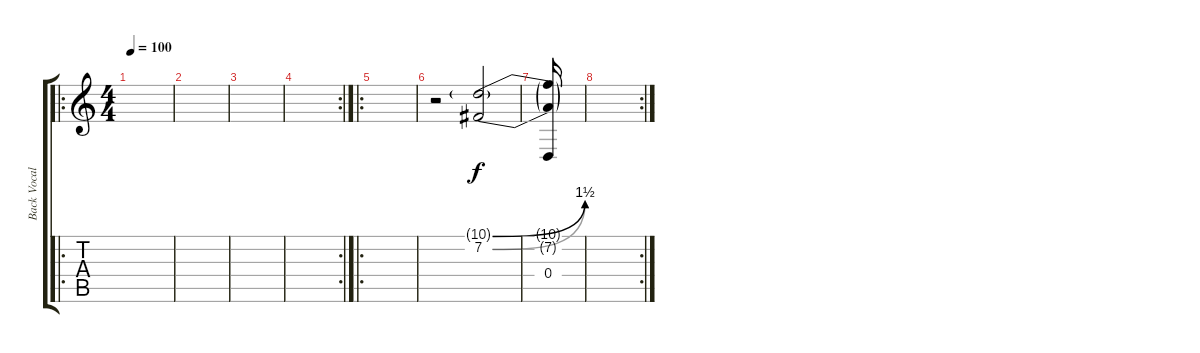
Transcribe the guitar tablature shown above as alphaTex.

\track ("Back Vocals" "Back Vocal") {instrument choiraahs}
\staff {score tabs}
\tuning (E4 B3 G3 D3 A2 E2) {hide}
\ro
\ts (4 4)
\tempo 100
\clef g2
\ks c
|
|
|
\rc 2
|
\ro
|
r.2 (10.1{be (bend 0 0 60 6) g} 7.2{be (bend 0 0 60 6)}).2 |
(10.1{t} 7.2{t} 0.4).16{volume 5} |
\rc 2
